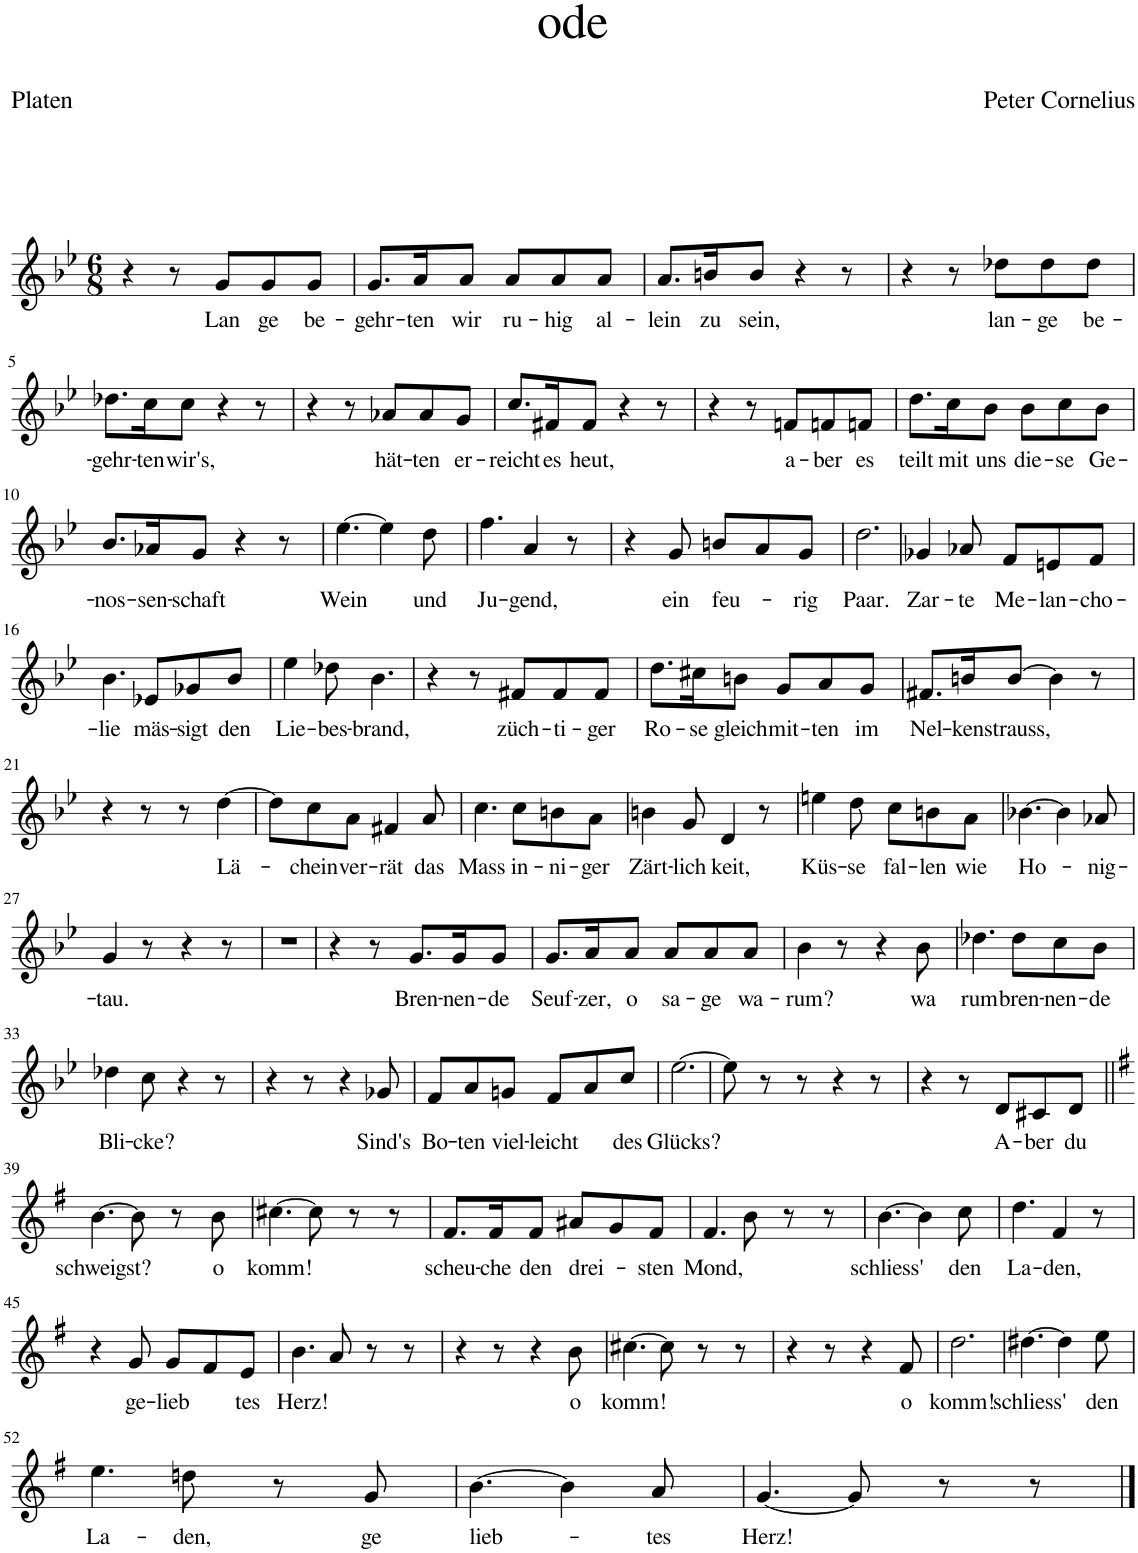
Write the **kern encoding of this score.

**kern	**text
*part1	*part1
*staff1	*staff1
*I"Piano	*
*I'Pno	*
*clefG2	*
*k[b-e-]	*
*M6/8	*
=1	=1
4r	.
8r	.
!	!LO:LY:b
8g/L	Lan
!	!LO:LY:b
8g/	-ge
!	!LO:LY:b
8g/J	be-
=2	=2
!	!LO:LY:b
8.g/L	-gehr-
!	!LO:LY:b
16a/K	-ten
!	!LO:LY:b
8a/J	wir
!	!LO:LY:b
8a/L	ru-
!	!LO:LY:b
8a/	-hig
!	!LO:LY:b
8a/J	al-
=3	=3
!	!LO:LY:b
8.a/L	-lein
!	!LO:LY:b
16bn/K	zu
!	!LO:LY:b
8b/J	sein,
4r	.
8r	.
=4	=4
4r	.
8r	.
!	!LO:LY:b
8dd-X\L	lan-
!	!LO:LY:b
8dd-\	-ge
!	!LO:LY:b
8dd-\J	be-
!!LO:LB:g=z
=5	=5
!	!LO:LY:b
8.dd-X\L	-gehr-
!	!LO:LY:b
16cc\K	-ten
!	!LO:LY:b
8cc\J	wir's,
4r	.
8r	.
=6	=6
4r	.
8r	.
!	!LO:LY:b
8a-X/L	hät-
!	!LO:LY:b
8a-/	-ten
!	!LO:LY:b
8g/J	er-
=7	=7
!	!LO:LY:b
8.cc/L	-reicht
!	!LO:LY:b
16f#X/K	es
!	!LO:LY:b
8f#/J	heut,
4r	.
8r	.
=8	=8
4r	.
8r	.
!	!LO:LY:b
8fn/L	a-
!	!LO:LY:b
8fn/	-ber
!	!LO:LY:b
8fn/J	es
=9	=9
!	!LO:LY:b
8.dd\L	teilt
!	!LO:LY:b
16cc\K	mit
!	!LO:LY:b
8b-\J	uns
!	!LO:LY:b
8b-\L	die-
!	!LO:LY:b
8cc\	-se
!	!LO:LY:b
8b-\J	Ge-
!!LO:LB:g=z
=10	=10
!	!LO:LY:b
8.b-/L	-nos-
!	!LO:LY:b
16a-X/K	-sen-
!	!LO:LY:b
8g/J	-schaft
4r	.
8r	.
=11	=11
!	!LO:LY:b
[4.ee-\	Wein
4ee-\]	.
!	!LO:LY:b
8dd\	und
=12	=12
!	!LO:LY:b
4.ff\	Ju-
!	!LO:LY:b
4a/	-gend,
8r	.
=13	=13
4r	.
!	!LO:LY:b
8g/	ein
!	!LO:LY:b
8bn/L	feu-
8a/	.
!	!LO:LY:b
8g/J	-rig
=14	=14
!	!LO:LY:b
2.dd\	Paar.
=15	=15
!	!LO:LY:b
4g-X/	Zar-
!	!LO:LY:b
8a-X/	-te
!	!LO:LY:b
8f/L	Me-
!	!LO:LY:b
8en/	-lan-
!	!LO:LY:b
8f/J	-cho-
!!LO:LB:g=z
=16	=16
!	!LO:LY:b
4.b-\	-lie
!	!LO:LY:b
8e-X/L	mäs-
!	!LO:LY:b
8g-X/	-sigt
!	!LO:LY:b
8b-/J	den
=17	=17
!	!LO:LY:b
4ee-\	Lie-
!	!LO:LY:b
8dd-X\	-bes-
!	!LO:LY:b
4.b-\	-brand,
=18	=18
4r	.
8r	.
!	!LO:LY:b
8f#X/L	züch-
!	!LO:LY:b
8f#/	-ti-
!	!LO:LY:b
8f#/J	-ger
=19	=19
!	!LO:LY:b
8.dd\L	Ro-
!	!LO:LY:b
16cc#X\K	-se
!	!LO:LY:b
8bn\J	gleich
!	!LO:LY:b
8g/L	mit-
!	!LO:LY:b
8a/	-ten
!	!LO:LY:b
8g/J	im
=20	=20
!	!LO:LY:b
8.f#X/L	Nel-
!	!LO:LY:b
16bn/K	-ken
!	!LO:LY:b
[8b/J	-strauss,
4b\]	.
8r	.
!!LO:LB:g=z
=21	=21
4r	.
8r	.
8r	.
!	!LO:LY:b
[4dd\	Lä-
=22	=22
8dd\L]	.
!	!LO:LY:b
8cc\	-chein
!	!LO:LY:b
8a\J	ver-
!	!LO:LY:b
4f#X/	-rät
!	!LO:LY:b
8a/	das
=23	=23
!	!LO:LY:b
4.cc\	Mass
!	!LO:LY:b
8cc\L	in-
!	!LO:LY:b
8bn\	-ni-
!	!LO:LY:b
8a\J	-ger
=24	=24
!	!LO:LY:b
4bn\	Zärt-
!	!LO:LY:b
8g/	-lich
!	!LO:LY:b
4d/	-keit,
8r	.
=25	=25
!	!LO:LY:b
4een\	Küs-
!	!LO:LY:b
8dd\	-se
!	!LO:LY:b
8cc\L	fal-
!	!LO:LY:b
8bn\	-len
!	!LO:LY:b
8a\J	wie
=26	=26
!	!LO:LY:b
[4.b-X\	Ho-
4b-\]	.
!	!LO:LY:b
8a-X/	-nig-
!!LO:LB:g=z
=27	=27
!	!LO:LY:b
4g/	-tau.
8r	.
4r	.
8r	.
=28	=28
2.r	.
=29	=29
4r	.
8r	.
!	!LO:LY:b
8.g/L	Bren-
!	!LO:LY:b
16g/K	-nen-
!	!LO:LY:b
8g/J	-de
=30	=30
!	!LO:LY:b
8.g/L	Seuf-
!	!LO:LY:b
16a/K	-zer,
!	!LO:LY:b
8a/J	o
!	!LO:LY:b
8a/L	sa-
!	!LO:LY:b
8a/	-ge
!	!LO:LY:b
8a/J	wa-
=31	=31
!	!LO:LY:b
4b-\	-rum?
8r	.
4r	.
!	!LO:LY:b
8b-\	wa
=32	=32
!	!LO:LY:b
4.dd-X\	-rum
!	!LO:LY:b
8dd-\L	bren-
!	!LO:LY:b
8cc\	-nen-
!	!LO:LY:b
8b-\J	-de
!!LO:LB:g=z
=33	=33
!	!LO:LY:b
4dd-X\	Bli-
!	!LO:LY:b
8cc\	cke?
4r	.
8r	.
=34	=34
4r	.
8r	.
4r	.
!	!LO:LY:b
8g-X/	Sind's
=35	=35
!	!LO:LY:b
8f/L	Bo-
!	!LO:LY:b
8a/	-ten
!	!LO:LY:b
8gn/J	viel-
!	!LO:LY:b
8f/L	-leicht
8a/	.
!	!LO:LY:b
8cc/J	des
=36	=36
!	!LO:LY:b
[2.ee-\	Glücks?
=37	=37
8ee-\]	.
8r	.
8r	.
4r	.
8r	.
=38	=38
4r	.
8r	.
!	!LO:LY:b
8d/L	A-
!	!LO:LY:b
8c#X/	-ber
!	!LO:LY:b
8d/J	-du
!!LO:LB:g=z
=39||	=39||
*k[f#]	*
!	!LO:LY:b
[4.b\	schweigst?
8b\]	.
8r	.
!	!LO:LY:b
8b\	o
=40	=40
!	!LO:LY:b
[4.cc#X\	komm!
8cc#\]	.
8r	.
8r	.
=41	=41
!	!LO:LY:b
8.f#/L	scheu-
!	!LO:LY:b
16f#/K	-che
!	!LO:LY:b
8f#/J	den
!	!LO:LY:b
8a#X/L	drei-
8g/	.
!	!LO:LY:b
8f#/J	sten
=42	=42
!	!LO:LY:b
4.f#/	Mond,
8b\	.
8r	.
8r	.
=43	=43
!	!LO:LY:b
[4.b\	schliess'
4b\]	.
!	!LO:LY:b
8cc\	den
=44	=44
!	!LO:LY:b
4.dd\	La-
!	!LO:LY:b
4f#/	-den,
8r	.
!!LO:LB:g=z
=45	=45
4r	.
!	!LO:LY:b
8g/	ge-
!	!LO:LY:b
8g/L	-lieb
8f#/	.
!	!LO:LY:b
8e/J	-tes
=46	=46
!	!LO:LY:b
4.b\	Herz!
8a/	.
8r	.
8r	.
=47	=47
4r	.
8r	.
4r	.
!	!LO:LY:b
8b\	o
=48	=48
!	!LO:LY:b
[4.cc#X\	komm!
8cc#\]	.
8r	.
8r	.
=49	=49
4r	.
8r	.
4r	.
!	!LO:LY:b
8f#/	o
=50	=50
!	!LO:LY:b
2.dd\	komm!
=51	=51
!	!LO:LY:b
[4.dd#X\	schliess'
4dd#\]	.
!	!LO:LY:b
8ee\	den
!!LO:LB:g=z
=52	=52
!	!LO:LY:b
4.ee\	La-
!	!LO:LY:b
8ddn\	-den,
8r	.
!	!LO:LY:b
8g/	ge
=53	=53
!	!LO:LY:b
[4.b\	-lieb-
4b\]	.
!	!LO:LY:b
8a/	-tes
=54	=54
!	!LO:LY:b
[4.g/	Herz!
8g/]	.
8r	.
8r	.
==	==
*-	*-
